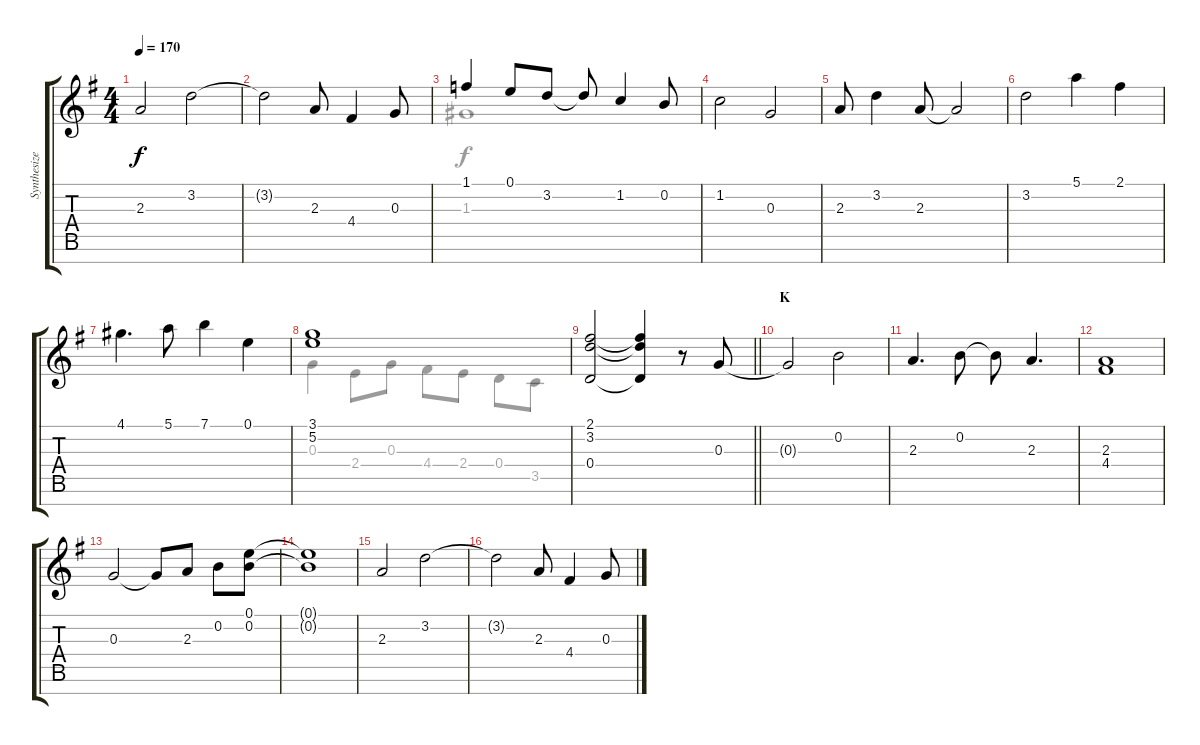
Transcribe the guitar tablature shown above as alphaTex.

\track ("Synthesizer I" "Synthesize") {instrument fx5brightness}
\staff {score tabs}
\tuning (E5 B4 G4 D4 A3 E3 B2) {hide}
\voice
\ts (4 4)
\tempo 170
\clef g2
\ks g
2.3.2{dy f} 3.2.2 |
3.2{t}.2 2.3.8 4.4.4 0.3.8 |
1.1.4 0.1.8 3.2.8 3.2{t}.8 1.2.4 0.2.8 |
1.2.2 0.3.2 |
2.3.8 3.2.4 2.3.8 2.3{t}.2 |
3.2.2 5.1.4 2.1.4 |
4.1.4{d} 5.1.8 7.1.4 0.1.4 |
(3.1 5.2).1 |
\barLineRight lightlight
(2.1 3.2 0.4).2 (2.1{t} 3.2{t} 0.4{t}).4 r.8 0.3.8 |
\section ("" "K")
0.3{t}.2 0.2.2 |
2.3.4{d} 0.2.8 0.2{t}.8 2.3.4{d} |
(2.3 4.4).1 |
0.3.2 0.3{t}.8 2.3.8 0.2.8 (0.1 0.2).8 |
(0.1{t} 0.2{t}).1 |
2.3.2 3.2.2 |
3.2{t}.2 2.3.8 4.4.4 0.3.8
\voice
\clef g2
\ottava regular
\simile none
\ks g
|
|
1.3.1 |
|
|
|
|
0.3.4 2.4.8 0.3.8 4.4.8 2.4.8 0.4.8 3.5.8 |
\barLineRight lightlight
|
|
|
|
|
|
|
